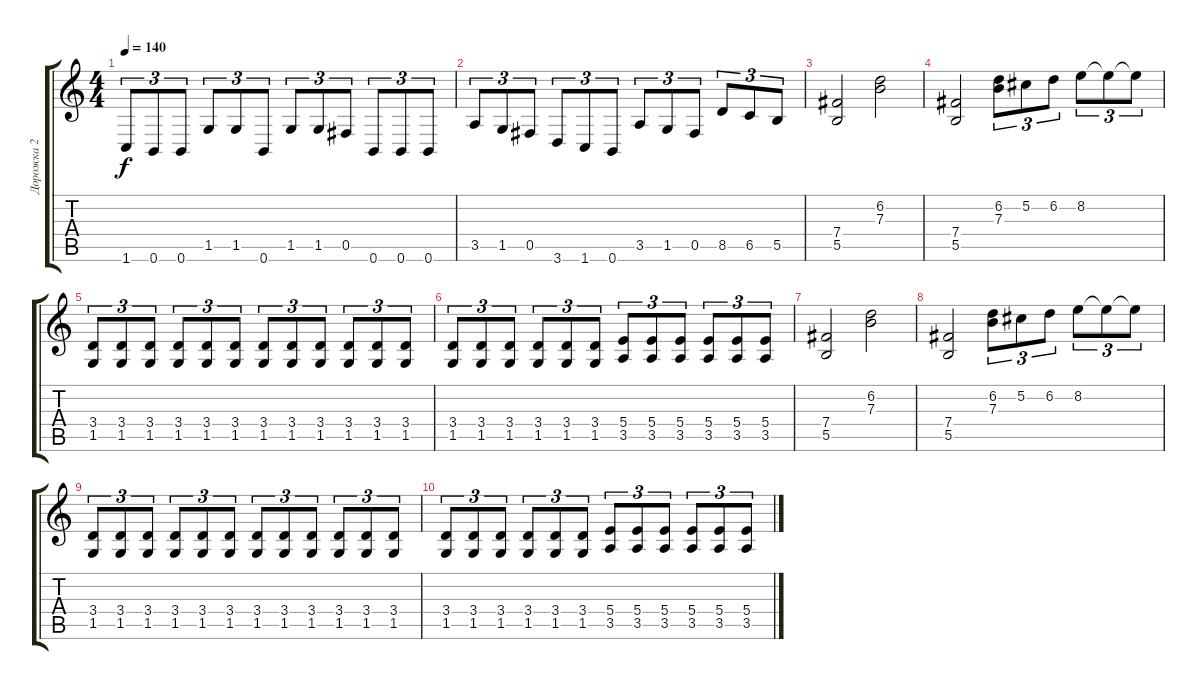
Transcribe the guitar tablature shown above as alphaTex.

\track ("Дорожка 2" "Дорожка 2") {instrument distortionguitar}
\staff {score tabs}
\tuning (Db4 Ab3 E3 B2 Gb2 B1) {hide}
\ts (4 4)
\tempo 140
\clef g2
\ks c
1.6.8{tu (3 2) dy f} 0.6.8{tu (3 2)} 0.6.8{tu (3 2)} 1.5.8{tu (3 2)} 1.5.8{tu (3 2)} 0.6.8{tu (3 2)} 1.5.8{tu (3 2)} 1.5.8{tu (3 2)} 0.5.8{tu (3 2)} 0.6.8{tu (3 2)} 0.6.8{tu (3 2)} 0.6.8{tu (3 2)} |
3.5.8{tu (3 2)} 1.5.8{tu (3 2)} 0.5.8{tu (3 2)} 3.6.8{tu (3 2)} 1.6.8{tu (3 2)} 0.6.8{tu (3 2)} 3.5.8{tu (3 2)} 1.5.8{tu (3 2)} 0.5.8{tu (3 2)} 8.5.8{tu (3 2)} 6.5.8{tu (3 2)} 5.5.8{tu (3 2)} |
(7.4 5.5).2 (6.2 7.3).2 |
(7.4 5.5).2 (6.2 7.3).8{tu (3 2)} 5.2.8{tu (3 2)} 6.2.8{tu (3 2)} 8.2.8{tu (3 2)} 8.2{t}.8{tu (3 2)} 8.2{t}.8{tu (3 2)} |
(3.4 1.5).8{tu (3 2)} (3.4 1.5).8{tu (3 2)} (3.4 1.5).8{tu (3 2)} (3.4 1.5).8{tu (3 2)} (3.4 1.5).8{tu (3 2)} (3.4 1.5).8{tu (3 2)} (3.4 1.5).8{tu (3 2)} (3.4 1.5).8{tu (3 2)} (3.4 1.5).8{tu (3 2)} (3.4 1.5).8{tu (3 2)} (3.4 1.5).8{tu (3 2)} (3.4 1.5).8{tu (3 2)} |
(3.4 1.5).8{tu (3 2)} (3.4 1.5).8{tu (3 2)} (3.4 1.5).8{tu (3 2)} (3.4 1.5).8{tu (3 2)} (3.4 1.5).8{tu (3 2)} (3.4 1.5).8{tu (3 2)} (5.4 3.5).8{tu (3 2)} (5.4 3.5).8{tu (3 2)} (5.4 3.5).8{tu (3 2)} (5.4 3.5).8{tu (3 2)} (5.4 3.5).8{tu (3 2)} (5.4 3.5).8{tu (3 2)} |
(7.4 5.5).2 (6.2 7.3).2 |
(7.4 5.5).2 (6.2 7.3).8{tu (3 2)} 5.2.8{tu (3 2)} 6.2.8{tu (3 2)} 8.2.8{tu (3 2)} 8.2{t}.8{tu (3 2)} 8.2{t}.8{tu (3 2)} |
(3.4 1.5).8{tu (3 2)} (3.4 1.5).8{tu (3 2)} (3.4 1.5).8{tu (3 2)} (3.4 1.5).8{tu (3 2)} (3.4 1.5).8{tu (3 2)} (3.4 1.5).8{tu (3 2)} (3.4 1.5).8{tu (3 2)} (3.4 1.5).8{tu (3 2)} (3.4 1.5).8{tu (3 2)} (3.4 1.5).8{tu (3 2)} (3.4 1.5).8{tu (3 2)} (3.4 1.5).8{tu (3 2)} |
(3.4 1.5).8{tu (3 2)} (3.4 1.5).8{tu (3 2)} (3.4 1.5).8{tu (3 2)} (3.4 1.5).8{tu (3 2)} (3.4 1.5).8{tu (3 2)} (3.4 1.5).8{tu (3 2)} (5.4 3.5).8{tu (3 2)} (5.4 3.5).8{tu (3 2)} (5.4 3.5).8{tu (3 2)} (5.4 3.5).8{tu (3 2)} (5.4 3.5).8{tu (3 2)} (5.4 3.5).8{tu (3 2)}
